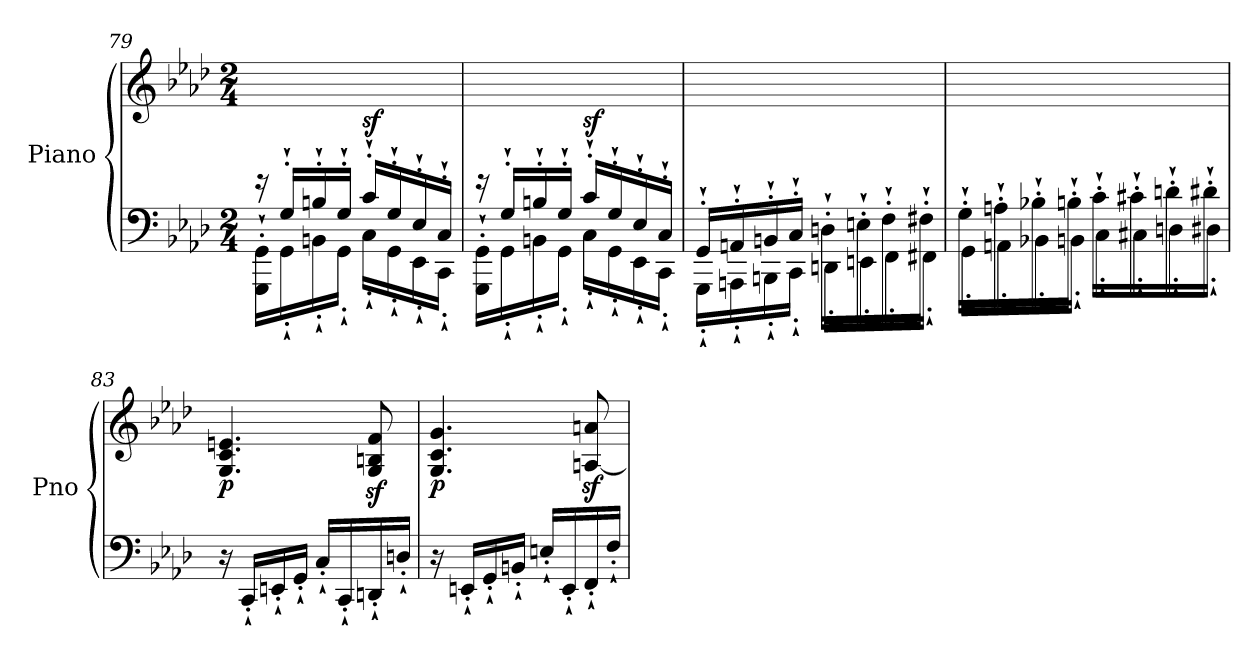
**kern	**kern	**dynam
*part1	*part1	*part1
*staff2	*staff1	*staff1/2
*I"Piano	*	*
*I'Pno	*	*
!!LO:LB:g=z
*clefF4	*clefG2	*
*k[b-e-a-d-]	*k[b-e-a-d-]	*
*M2/4	*M2/4	*
=79	=79	=79
*^	*	*
16ryy	16GGG\'` 16GG\'`LL	16rEE	.
16G'`/LL	16GG'`\	8.ryy	.
16Bn'`/	16BBn'`\	.	.
16G'`/JJ	16GG'`\JJ	.	.
!	!	!	!LO:DY:b
16c'`/LL	16C'`\LL	4ryy	sf
16G'`/	16GG'`\	.	.
16E-'`/	16EE-'`\	.	.
16C'`/JJ	16CC'`\JJ	.	.
=80	=80	=80	=80
16ryy	16GGG\'` 16GG\'`LL	16rEE	.
16G'`/LL	16GG'`\	8.ryy	.
16Bn'`/	16BBn'`\	.	.
16G'`/JJ	16GG'`\JJ	.	.
!	!	!	!LO:DY:b
16c'`/LL	16C'`\LL	4ryy	sf
16G'`/	16GG'`\	.	.
16E-'`/	16EE-'`\	.	.
16C'`/JJ	16CC'`\JJ	.	.
=81	=81	=81	=81
!	!	!	!LO:DY:b
16GG'`/LL	16GGG'`\LL	2ryy	other-dynamics
16AAn'`/	16AAAn'`\	.	.
16BBn'`/	16BBBn'`\	.	.
16C'`/JJ	16CC'`\JJ	.	.
16Dn'`\LL	16DDn'`\LL	.	.
16En'`\	16EEn'`\	.	.
16F'`\	16FF'`\	.	.
16F#X'`\JJ	16FF#X'`\JJ	.	.
=82	=82	=82	=82
16G'`\LL	16GG'`\LL	2ryy	.
16An'`\	16AAn'`\	.	.
16B-X'`\	16BB-X'`\	.	.
16Bn'`\JJ	16BBn'`\JJ	.	.
16c'`\LL	16C'`\LL	.	.
16c#X'`\	16C#X'`\	.	.
16dn'`\	16Dn'`\	.	.
16d#X'`\JJ	16D#X'`\JJ	.	.
!!LO:LB:g=z
=83	=83	=83	=83
!	!	!	!LO:DY:b
*v	*v	*	*
16r	4.G/ 4.c/ 4.en/	p
16CC'`/LL	.	.
16EEn'`/	.	.
16GG'`/JJ	.	.
16C'`/LL	.	.
16CC'`/	.	.
16DDn'`/	8G/z> 8Bn/z> 8f/z>	.
16Dn'`/JJ	.	.
=84	=84	=84
!	!	!LO:DY:b
16r	4.G/ 4.c/ 4.g/	p
16EEn'`/LL	.	.
16GG'`/	.	.
16BBn'`/JJ	.	.
16En'`/LL	.	.
16EE'`/	.	.
16FF'`/	[8An/z> 8an/z>	.
16F'`/JJ	.	.
=	=	=
*-	*-	*-
